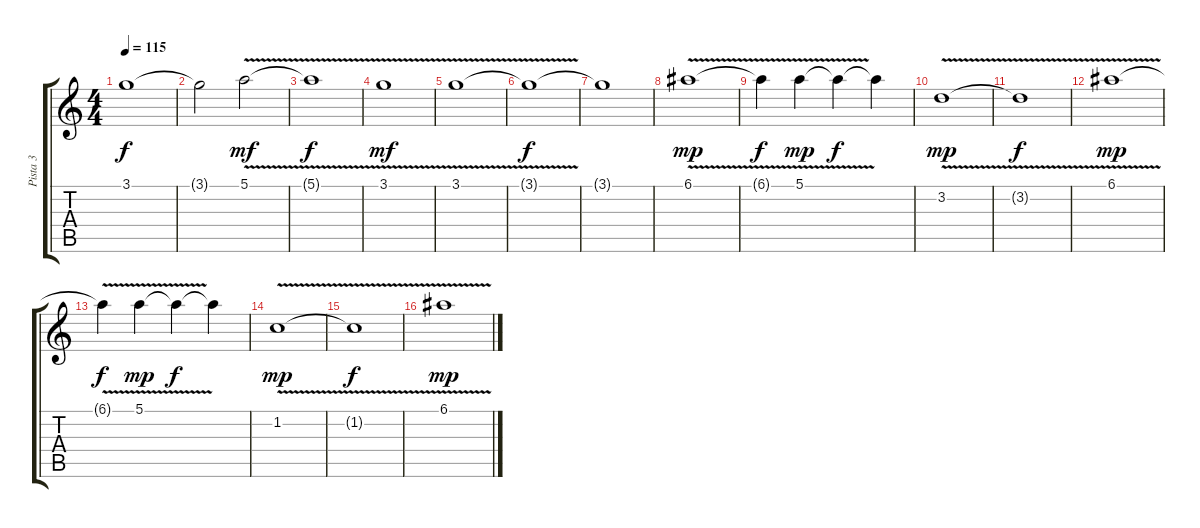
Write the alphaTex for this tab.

\track ("Pista 3" "Pista 3") {instrument overdrivenguitar}
\staff {score tabs}
\tuning (E4 B3 G3 D3 A2 E2) {hide}
\ts (4 4)
\tempo 115
\clef g2
\ks c
3.1{t}.1{dy f} |
3.1{t}.2 5.1{v}.2{dy mf} |
5.1{t}.1{dy f} |
3.1{v}.1{dy mf} |
3.1{v}.1 |
3.1{t}.1{dy f} |
3.1{t}.1 |
6.1{v}.1{dy mp} |
6.1{t}.4{dy f} 5.1{v}.4{dy mp} 5.1{t}.4{dy f} 5.1{t}.4 |
3.2{v}.1{dy mp} |
3.2{t}.1{dy f} |
6.1{v}.1{dy mp} |
6.1{t}.4{dy f} 5.1{v}.4{dy mp} 5.1{t}.4{dy f} 5.1{t}.4 |
1.2{v}.1{dy mp} |
1.2{t}.1{dy f} |
6.1{v}.1{dy mp}
